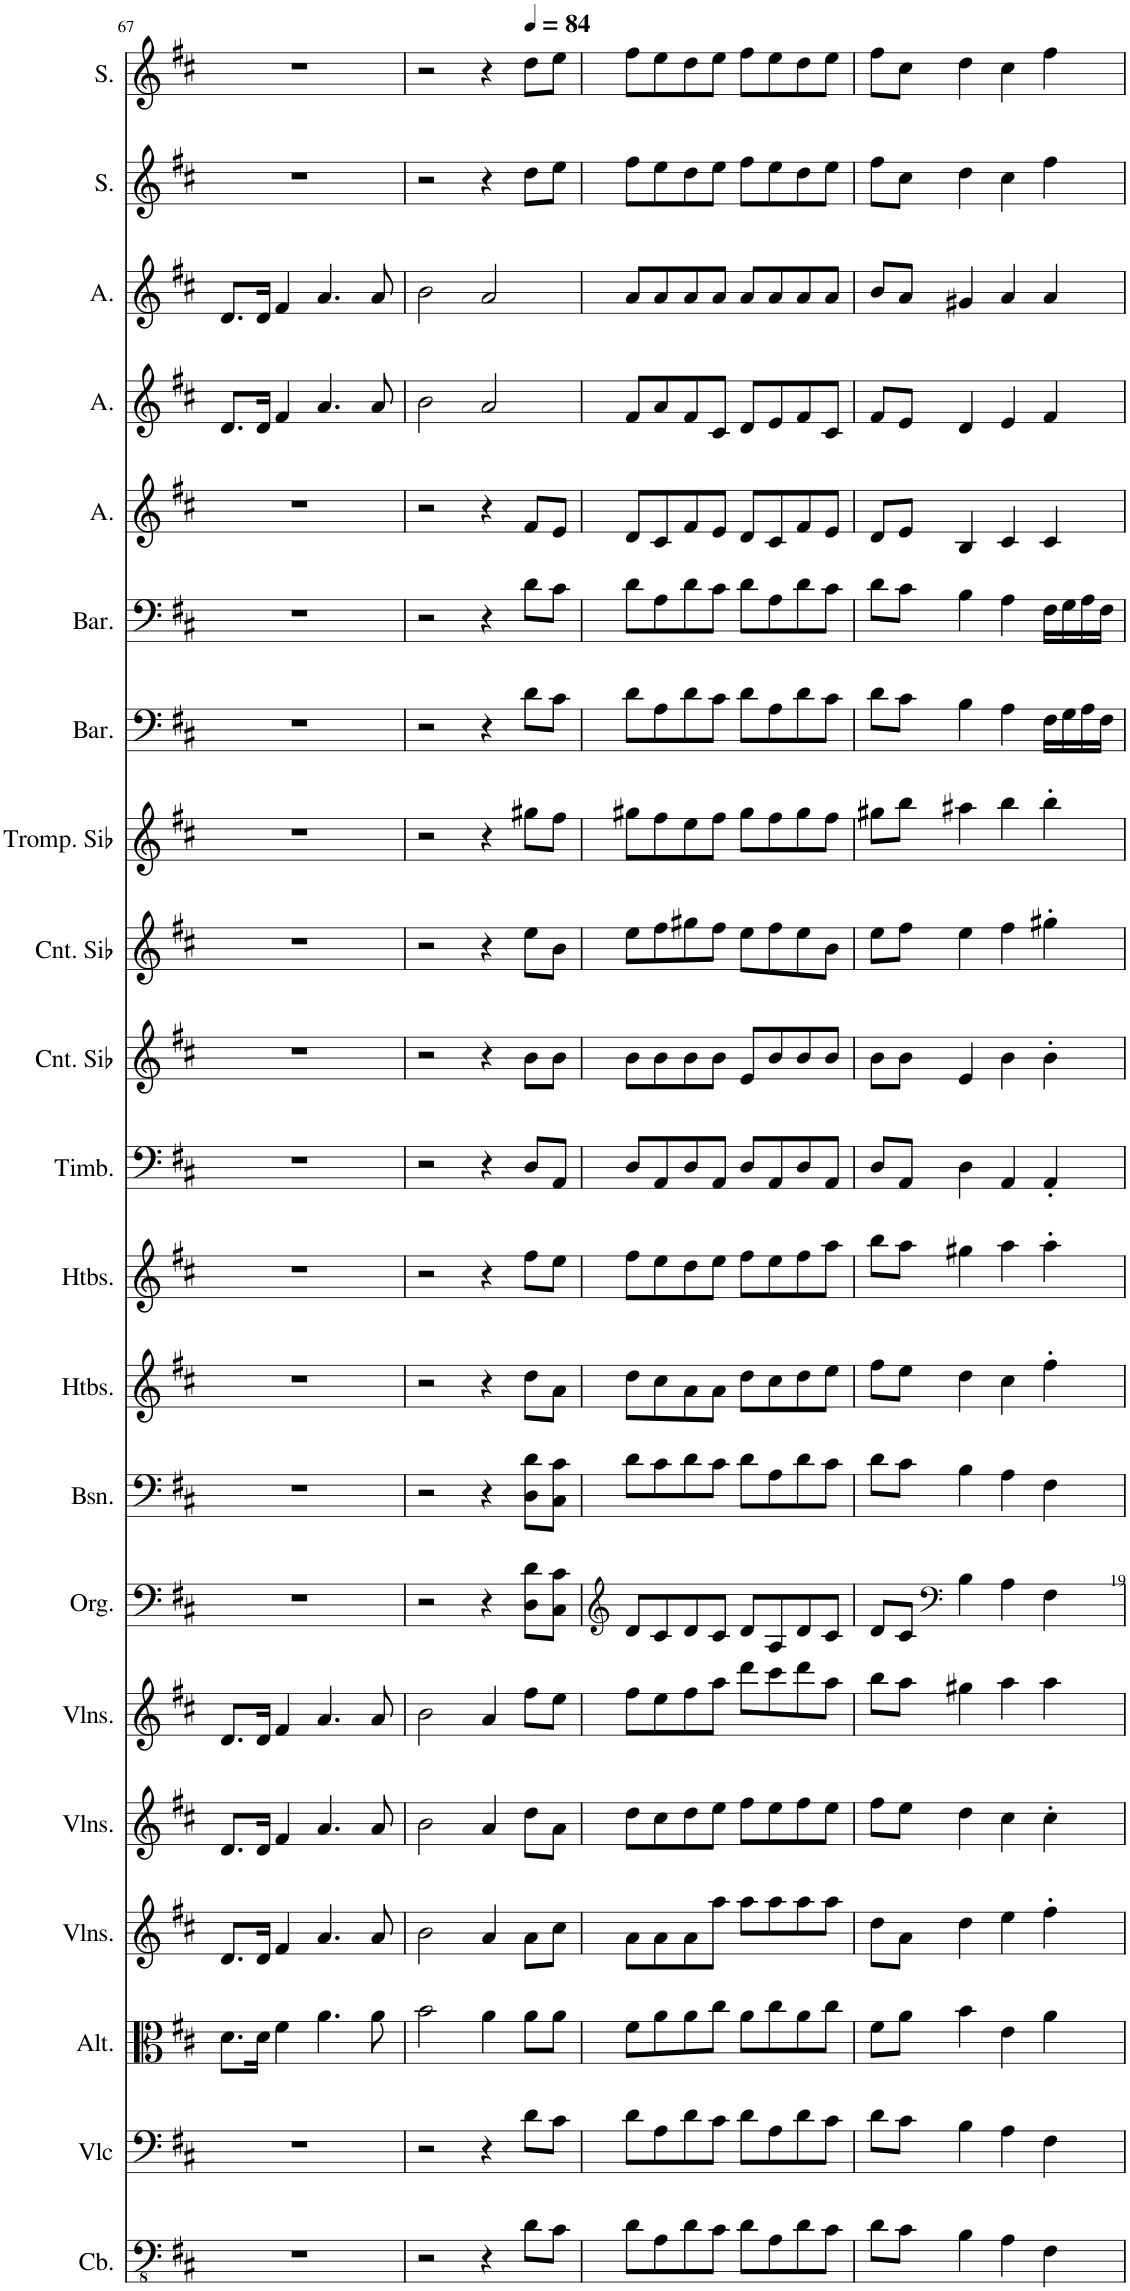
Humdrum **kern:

**kern	**kern	**kern	**kern	**kern	**kern	**kern	**kern	**kern	**kern	**kern	**kern	**kern	**kern	**kern	**kern	**kern	**kern	**kern	**kern	**kern
*part21	*part20	*part19	*part18	*part17	*part16	*part15	*part14	*part13	*part12	*part11	*part10	*part9	*part8	*part7	*part6	*part5	*part4	*part3	*part2	*part1
*staff21	*staff20	*staff19	*staff18	*staff17	*staff16	*staff15	*staff14	*staff13	*staff12	*staff11	*staff10	*staff9	*staff8	*staff7	*staff6	*staff5	*staff4	*staff3	*staff2	*staff1
*I"Contrebasse, Double Bass	*I"Violoncelle, Cello	*I"Alto, Viola	*I"Violons, Violin III	*I"Violons, Violin II	*I"Violons, Violin I	*I"Orgue, Organ	*I"Basson, Bassoon I &amp; II	*I"Hautbois, Oboe II	*I"Hautbois, Oboe I	*I"Timbales, Timpani	*I"Cornet en Sib, Trumpet III	*I"Cornet en Sib, Trumpet II	*I"Trompette en Sib, Trumpet I	*I"Baryton, Bass	*I"Baryton, Baritone	*I"Alto, Tenor	*I"Alto, Alto II	*I"Alto, Alto I	*I"Soprano, Soprano II	*I"Soprano, Soprano I
*I'Cb.	*I'Vlc	*I'Alt.	*I'Vlns.	*I'Vlns.	*I'Vlns.	*I'Org.	*I'Bsn.	*I'Htbs.	*I'Htbs.	*I'Timb.	*I'Cnt. Sib	*I'Cnt. Sib	*I'Tromp. Sib	*I'Bar.	*I'Bar.	*I'A.	*I'A.	*I'A.	*I'S.	*I'S.
!!LO:PB:g=z
*clefFv4	*clefF4	*clefC3	*clefG2	*clefG2	*clefG2	*clefF4	*clefF4	*clefG2	*clefG2	*clefF4	*clefG2	*clefG2	*clefG2	*clefF4	*clefF4	*clefG2	*clefG2	*clefG2	*clefG2	*clefG2
*Trd7c12	*	*	*	*	*	*	*	*	*	*	*Trd1c2	*Trd1c2	*Trd1c2	*	*	*	*	*	*	*
*k[f#c#]	*k[f#c#]	*k[f#c#]	*k[f#c#]	*k[f#c#]	*k[f#c#]	*k[f#c#]	*k[f#c#]	*k[f#c#]	*k[f#c#]	*k[f#c#]	*k[f#c#]	*k[f#c#]	*k[f#c#]	*k[f#c#]	*k[f#c#]	*k[f#c#]	*k[f#c#]	*k[f#c#]	*k[f#c#]	*k[f#c#]
*M4/4	*M4/4	*M4/4	*M4/4	*M4/4	*M4/4	*M4/4	*M4/4	*M4/4	*M4/4	*M4/4	*M4/4	*M4/4	*M4/4	*M4/4	*M4/4	*M4/4	*M4/4	*M4/4	*M4/4	*M4/4
=67	=67	=67	=67	=67	=67	=67	=67	=67	=67	=67	=67	=67	=67	=67	=67	=67	=67	=67	=67	=67
1r	1r	8.d\L	8.d/L	8.d/L	8.d/L	1r	1r	1r	1r	1r	1r	1r	1r	1r	1r	1r	8.d/L	8.d/L	1r	1r
.	.	16d\Jk	16d/Jk	16d/Jk	16d/Jk	.	.	.	.	.	.	.	.	.	.	.	16d/Jk	16d/Jk	.	.
.	.	4f#\	4f#/	4f#/	4f#/	.	.	.	.	.	.	.	.	.	.	.	4f#/	4f#/	.	.
.	.	4.a\	4.a/	4.a/	4.a/	.	.	.	.	.	.	.	.	.	.	.	4.a/	4.a/	.	.
.	.	8a\	8a/	8a/	8a/	.	.	.	.	.	.	.	.	.	.	.	8a/	8a/	.	.
=68	=68	=68	=68	=68	=68	=68	=68	=68	=68	=68	=68	=68	=68	=68	=68	=68	=68	=68	=68	=68
2r	2r	2b\	2b\	2b\	2b\	2r	2r	2r	2r	2r	2r	2r	2r	2r	2r	2r	2b\	2b\	2r	2r
4r	4r	4a\	4a/	4a/	4a/	4r	4r	4r	4r	4r	4r	4r	4r	4r	4r	4r	2a/	2a/	4r	4r
*	*	*	*	*	*	*	*	*	*	*	*	*	*	*	*	*	*	*	*	*MM84
8D\L	8d\L	8a\L	8a\L	8dd\L	8ff#\L	8D\ 8d\L	8D\ 8d\L	8dd\L	8ff#\L	8D/L	8b\L	8ee\L	8gg#X\L	8d\L	8d\L	8f#/L	.	.	8dd\L	8dd\L
8C#\J	8c#\J	8a\J	8cc#\J	8a\J	8ee\J	8C#\ 8c#\J	8C#\ 8c#\J	8a\J	8ee\J	8AA/J	8b\J	8b\J	8ff#\J	8c#\J	8c#\J	8e/J	.	.	8ee\J	8ee\J
=69	=69	=69	=69	=69	=69	=69	=69	=69	=69	=69	=69	=69	=69	=69	=69	=69	=69	=69	=69	=69
*	*	*	*	*	*	*clefG2	*	*	*	*	*	*	*	*	*	*	*	*	*	*
8D\L	8d\L	8f#\L	8a\L	8dd\L	8ff#\L	8d/L	8d\L	8dd\L	8ff#\L	8D/L	8b\L	8ee\L	8gg#X\L	8d\L	8d\L	8d/L	8f#/L	8a/L	8ff#\L	8ff#\L
8AA\	8A\	8a\	8a\	8cc#\	8ee\	8c#/	8c#\	8cc#\	8ee\	8AA/	8b\	8ff#\	8ff#\	8A\	8A\	8c#/	8a/	8a/	8ee\	8ee\
8D\	8d\	8a\	8a\	8dd\	8ff#\	8d/	8d\	8a\	8dd\	8D/	8b\	8gg#X\	8ee\	8d\	8d\	8f#/	8f#/	8a/	8dd\	8dd\
8C#\J	8c#\J	8cc#\J	8aa\J	8ee\J	8aa\J	8c#/J	8c#\J	8a\J	8ee\J	8AA/J	8b\J	8ff#\J	8ff#\J	8c#\J	8c#\J	8e/J	8c#/J	8a/J	8ee\J	8ee\J
8D\L	8d\L	8a\L	8aa\L	8ff#\L	8ddd\L	8d/L	8d\L	8dd\L	8ff#\L	8D/L	8e/L	8ee\L	8gg#\L	8d\L	8d\L	8d/L	8d/L	8a/L	8ff#\L	8ff#\L
8AA\	8A\	8cc#\	8aa\	8ee\	8ccc#\	8A/	8A\	8cc#\	8ee\	8AA/	8b/	8ff#\	8ff#\	8A\	8A\	8c#/	8e/	8a/	8ee\	8ee\
8D\	8d\	8a\	8aa\	8ff#\	8ddd\	8d/	8d\	8dd\	8ff#\	8D/	8b/	8ee\	8gg#\	8d\	8d\	8f#/	8f#/	8a/	8dd\	8dd\
8C#\J	8c#\J	8cc#\J	8aa\J	8ee\J	8aa\J	8c#/J	8c#\J	8ee\J	8aa\J	8AA/J	8b/J	8b\J	8ff#\J	8c#\J	8c#\J	8e/J	8c#/J	8a/J	8ee\J	8ee\J
=70	=70	=70	=70	=70	=70	=70	=70	=70	=70	=70	=70	=70	=70	=70	=70	=70	=70	=70	=70	=70
8D\L	8d\L	8f#\L	8dd\L	8ff#\L	8bb\L	8d/L	8d\L	8ff#\L	8bb\L	8D/L	8b\L	8ee\L	8gg#X\L	8d\L	8d\L	8d/L	8f#/L	8b/L	8ff#\L	8ff#\L
8C#\J	8c#\J	8a\J	8a\J	8ee\J	8aa\J	8c#/J	8c#\J	8ee\J	8aa\J	8AA/J	8b\J	8ff#\J	8bb\J	8c#\J	8c#\J	8e/J	8e/J	8a/J	8cc#\J	8cc#\J
*	*	*	*	*	*	*clefF4	*	*	*	*	*	*	*	*	*	*	*	*	*	*
4BB\	4B\	4b\	4dd\	4dd\	4gg#X\	4B\	4B\	4dd\	4gg#X\	4D\	4e/	4ee\	4aa#X\	4B\	4B\	4B/	4d/	4g#X/	4dd\	4dd\
4AA\	4A\	4e\	4ee\	4cc#\	4aa\	4A\	4A\	4cc#\	4aa\	4AA/	4b\	4ff#\	4bb\	4A\	4A\	4c#/	4e/	4a/	4cc#\	4cc#\
4FF#\	4F#\	4a\	4ff#'\	4cc#'\	4aa\	4F#\	4F#\	4ff#'\	4aa'\	4AA'/	4b'\	4gg#X'\	4bb'\	16F#\LL	16F#\LL	4c#/	4f#/	4a/	4ff#\	4ff#\
.	.	.	.	.	.	.	.	.	.	.	.	.	.	16G\	16G\	.	.	.	.	.
.	.	.	.	.	.	.	.	.	.	.	.	.	.	16A\	16A\	.	.	.	.	.
.	.	.	.	.	.	.	.	.	.	.	.	.	.	16F#\JJ	16F#\JJ	.	.	.	.	.
=	=	=	=	=	=	=	=	=	=	=	=	=	=	=	=	=	=	=	=	=
*-	*-	*-	*-	*-	*-	*-	*-	*-	*-	*-	*-	*-	*-	*-	*-	*-	*-	*-	*-	*-
